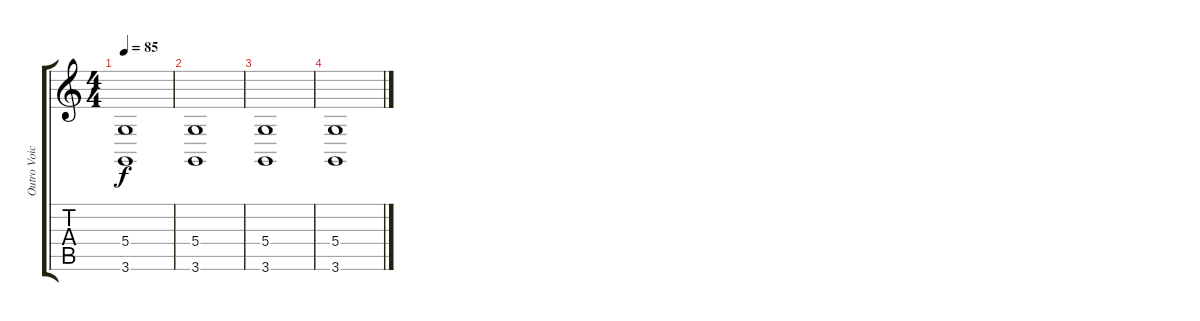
\track ("Outro Voice" "Outro Voic") {instrument choiraahs}
\staff {score tabs}
\tuning (E4 B3 G3 D3 A2 E2) {hide}
\ts (4 4)
\tempo 85
\clef g2
\ks c
(5.4 3.6).1{dy f} |
(5.4 3.6).1 |
(5.4 3.6).1 |
(5.4 3.6).1
